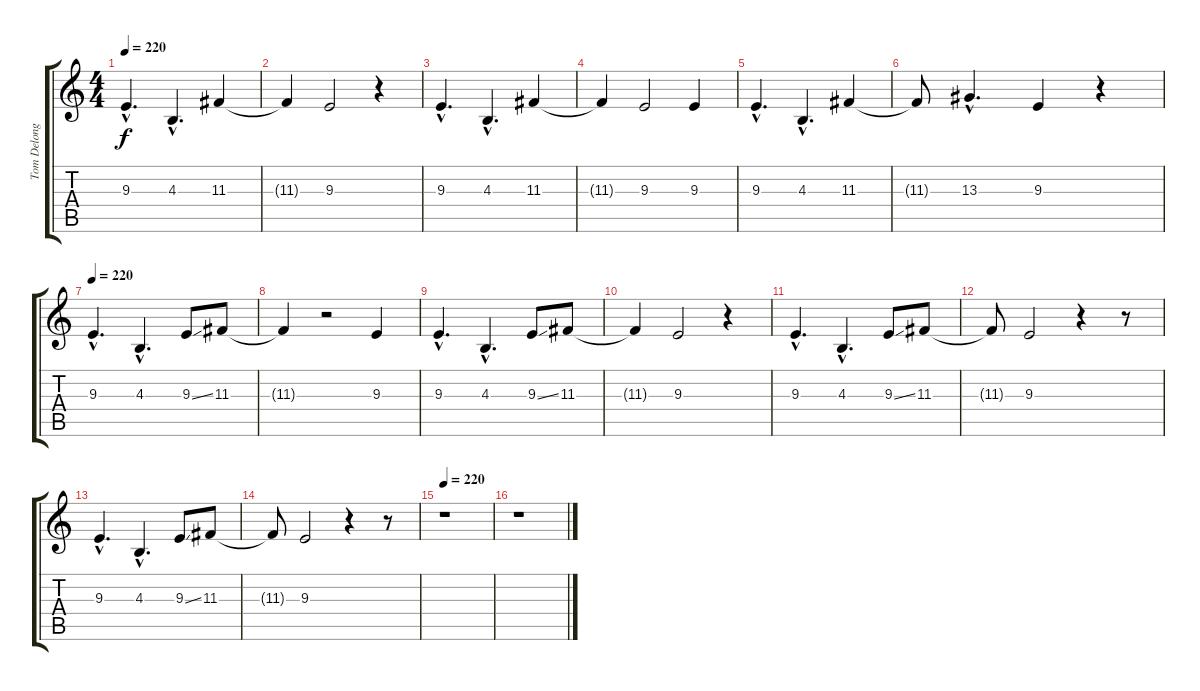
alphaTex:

\track ("Tom Delonge(Vocal)" "Tom Delong") {instrument lead2sawtooth}
\staff {score tabs}
\tuning (E4 B3 G3 D3 A2 E2) {hide}
\ts (4 4)
\tempo 220
\clef g2
\ks c
9.3{hac}.4{d dy f} 4.3{hac}.4{d} 11.3.4 |
11.3{t}.4 9.3.2 r.4 |
9.3{hac}.4{d} 4.3{hac}.4{d} 11.3.4 |
11.3{t}.4 9.3.2 9.3.4 |
9.3{hac}.4{d} 4.3{hac}.4{d} 11.3.4 |
11.3{t}.8 13.3{hac}.4{d} 9.3.4 r.4 |
\tempo 220
9.3{hac}.4{d} 4.3{hac}.4{d} 9.3{ss}.8 11.3.8 |
11.3{t}.4 r.2 9.3.4 |
9.3{hac}.4{d} 4.3{hac}.4{d} 9.3{ss}.8 11.3.8 |
11.3{t}.4 9.3.2 r.4 |
9.3{hac}.4{d} 4.3{hac}.4{d} 9.3{ss}.8 11.3.8 |
11.3{t}.8 9.3.2 r.4 r.8 |
9.3{hac}.4{d} 4.3{hac}.4{d} 9.3{ss}.8 11.3.8 |
11.3{t}.8 9.3.2 r.4 r.8 |
\tempo 220
r.1 |
r.1
